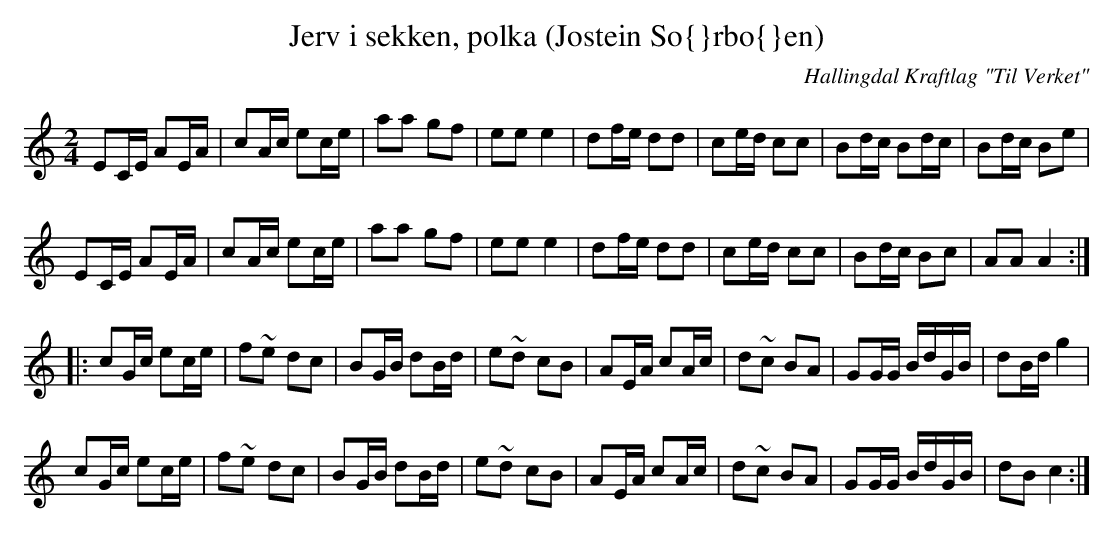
X:1
T:Jerv i sekken, polka (Jostein S\o{}rb\o{}en)
M:2/4
L:1/16
C:Hallingdal Kraftlag "Til Verket"
K:C
E2CE A2EA|c2Ac e2ce|a2a2 g2f2|e2e2 e4|\
d2fe d2d2|c2ed c2c2|B2dc B2dc|B2dc B2e2|
E2CE A2EA|c2Ac e2ce|a2a2 g2f2|e2e2 e4|\
d2fe d2d2|c2ed c2c2|B2dc B2c2|A2A2 A4:|
|:c2Gc e2ce|f2~e2 d2c2|B2GB d2Bd|e2~d2 c2B2|\
A2EA c2Ac|d2~c2 B2A2|G2GG BdGB|d2Bd g4|
c2Gc e2ce|f2~e2 d2c2|B2GB d2Bd|e2~d2 c2B2|\
A2EA c2Ac|d2~c2 B2A2|G2GG BdGB|d2B2 c4:|
